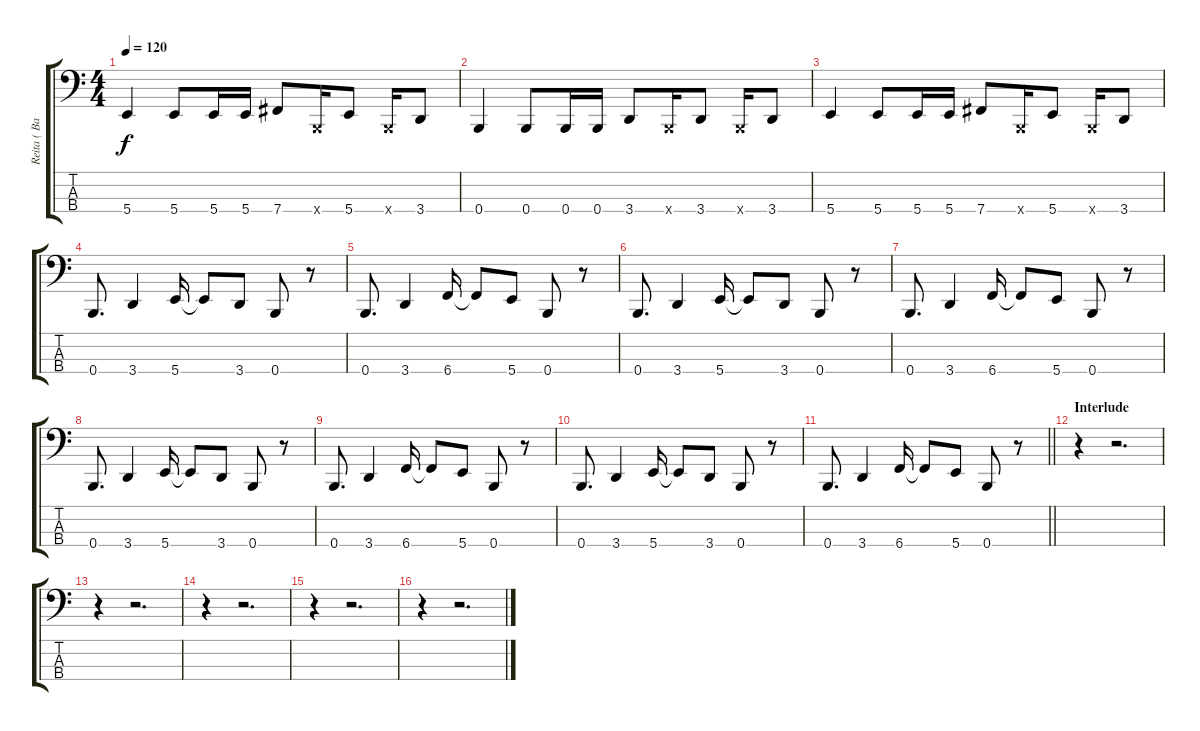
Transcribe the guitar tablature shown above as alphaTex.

\track ("Reita ( Bass )" "Reita ( Ba") {instrument electricbasspick}
\staff {score tabs}
\tuning (C2 G1 D1 B0) {hide}
\ts (4 4)
\tempo 120
\clef f4
\ks c
5.4.4{dy f} 5.4.8 5.4.16 5.4.16 7.4.8 0.4{x}.16 5.4.8 0.4{x}.16 3.4.8 |
0.4.4 0.4.8 0.4.16 0.4.16 3.4.8 0.4{x}.16 3.4.8 0.4{x}.16 3.4.8 |
5.4.4 5.4.8 5.4.16 5.4.16 7.4.8 0.4{x}.16 5.4.8 0.4{x}.16 3.4.8 |
0.4.8{d} 3.4.4 5.4.16 5.4{t}.8 3.4.8 0.4.8 r.8 |
0.4.8{d} 3.4.4 6.4.16 6.4{t}.8 5.4.8 0.4.8 r.8 |
0.4.8{d} 3.4.4 5.4.16 5.4{t}.8 3.4.8 0.4.8 r.8 |
0.4.8{d} 3.4.4 6.4.16 6.4{t}.8 5.4.8 0.4.8 r.8 |
0.4.8{d} 3.4.4 5.4.16 5.4{t}.8 3.4.8 0.4.8 r.8 |
0.4.8{d} 3.4.4 6.4.16 6.4{t}.8 5.4.8 0.4.8 r.8 |
0.4.8{d} 3.4.4 5.4.16 5.4{t}.8 3.4.8 0.4.8 r.8 |
\barLineRight lightlight
0.4.8{d} 3.4.4 6.4.16 6.4{t}.8 5.4.8 0.4.8 r.8 |
\section ("" "Interlude")
r.4 r.2{d} |
r.4 r.2{d} |
r.4 r.2{d} |
r.4 r.2{d} |
r.4 r.2{d}
